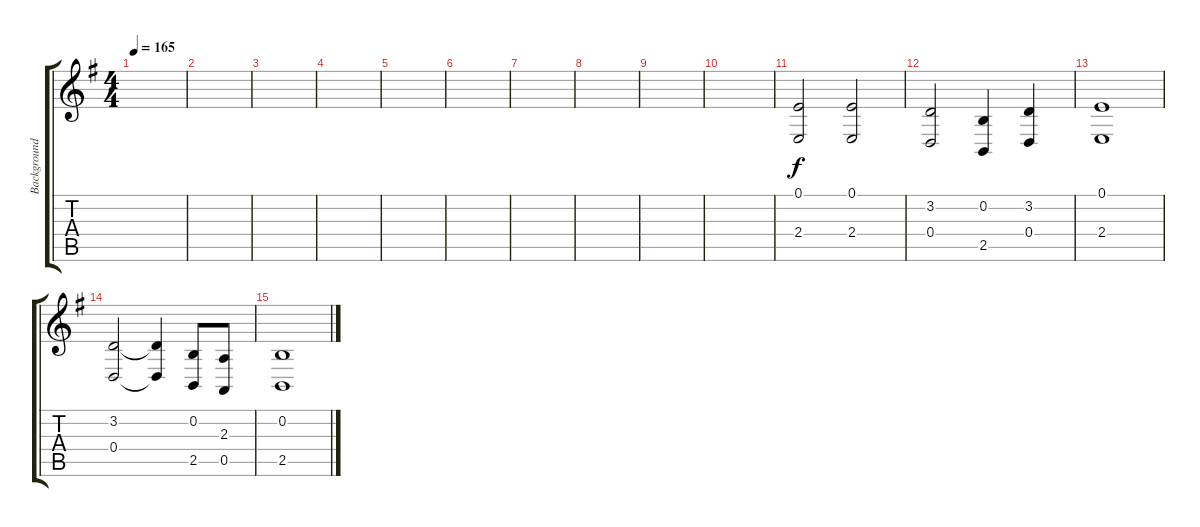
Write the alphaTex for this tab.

\track ("Background - Brett / Jay" "Background") {instrument lead2sawtooth}
\staff {score tabs}
\tuning (E4 B3 G3 D3 A2 E2) {hide}
\ts (4 4)
\tempo 165
\clef g2
\ks g
|
|
|
|
|
|
|
|
|
|
(0.1 2.4).2 (0.1 2.4).2 |
(3.2 0.4).2 (0.2 2.5).4 (3.2 0.4).4 |
(0.1 2.4).1 |
(3.2 0.4).2 (3.2{t} 0.4{t}).4 (0.2 2.5).8 (2.3 0.5).8 |
(0.2 2.5).1
